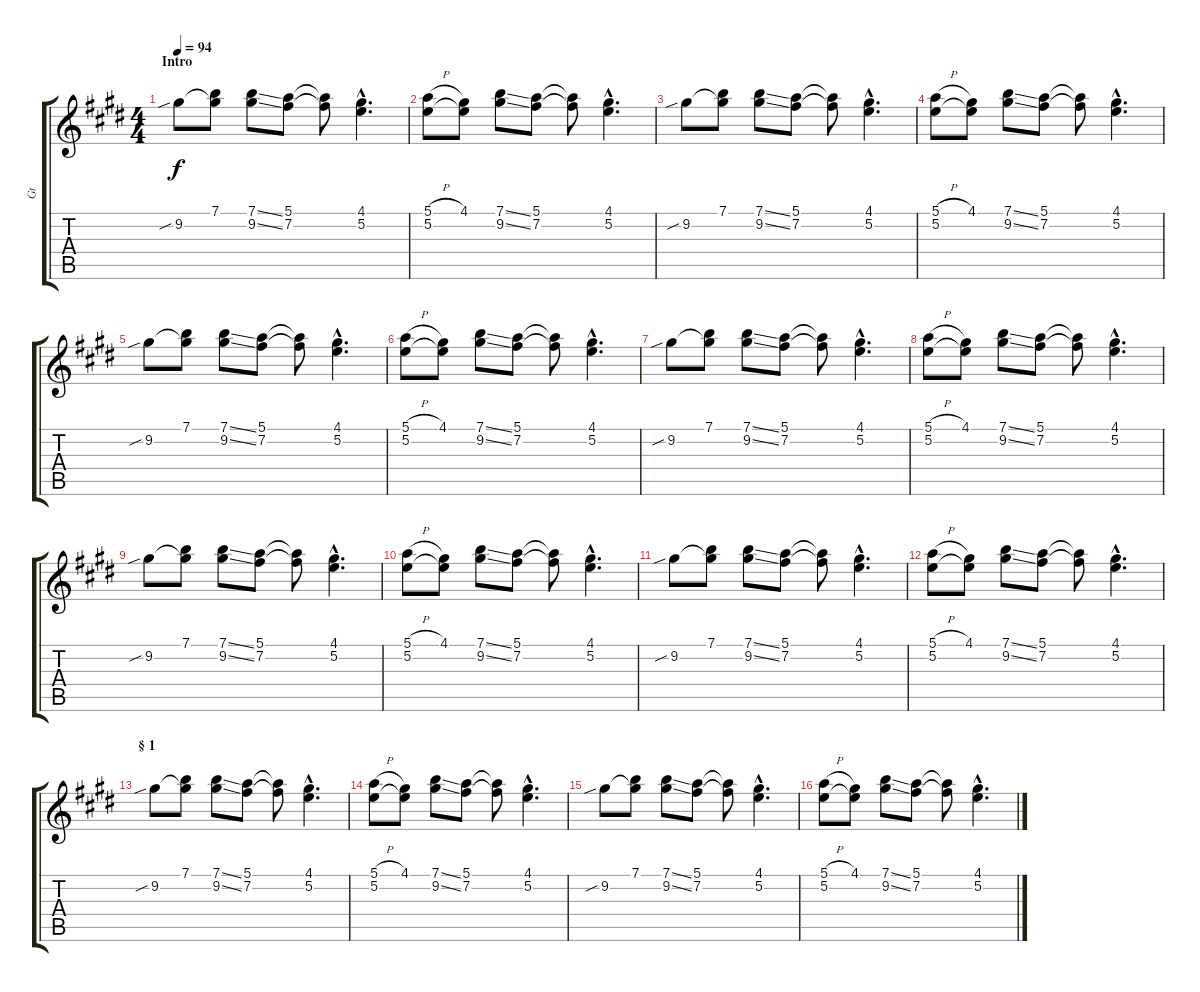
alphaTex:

\track ("Gt" "Gt") {instrument electricguitarjazz}
\staff {score tabs}
\tuning (E4 B3 G3 D3 A2 E2) {hide}
\ts (4 4)
\section ("" "Intro")
\tempo 94
\clef g2
\ks e
9.2{sib}.8{dy f volume 10 instrument electricguitarjazz} (7.1 9.2{t}).8 (7.1{ss} 9.2{ss}).8 (5.1 7.2).8 (5.1{t} 7.2{t}).8 (4.1{hac} 5.2{hac}).4{d} |
(5.1{h} 5.2).8 (4.1 5.2{t}).8 (7.1{ss} 9.2{ss}).8 (5.1 7.2).8 (5.1{t} 7.2{t}).8 (4.1{hac} 5.2{hac}).4{d} |
9.2{sib}.8 (7.1 9.2{t}).8 (7.1{ss} 9.2{ss}).8 (5.1 7.2).8 (5.1{t} 7.2{t}).8 (4.1{hac} 5.2{hac}).4{d} |
(5.1{h} 5.2).8 (4.1 5.2{t}).8 (7.1{ss} 9.2{ss}).8 (5.1 7.2).8 (5.1{t} 7.2{t}).8 (4.1{hac} 5.2{hac}).4{d} |
9.2{sib}.8 (7.1 9.2{t}).8 (7.1{ss} 9.2{ss}).8 (5.1 7.2).8 (5.1{t} 7.2{t}).8 (4.1{hac} 5.2{hac}).4{d} |
(5.1{h} 5.2).8 (4.1 5.2{t}).8 (7.1{ss} 9.2{ss}).8 (5.1 7.2).8 (5.1{t} 7.2{t}).8 (4.1{hac} 5.2{hac}).4{d} |
9.2{sib}.8 (7.1 9.2{t}).8 (7.1{ss} 9.2{ss}).8 (5.1 7.2).8 (5.1{t} 7.2{t}).8 (4.1{hac} 5.2{hac}).4{d} |
(5.1{h} 5.2).8 (4.1 5.2{t}).8 (7.1{ss} 9.2{ss}).8 (5.1 7.2).8 (5.1{t} 7.2{t}).8 (4.1{hac} 5.2{hac}).4{d} |
9.2{sib}.8 (7.1 9.2{t}).8 (7.1{ss} 9.2{ss}).8 (5.1 7.2).8 (5.1{t} 7.2{t}).8 (4.1{hac} 5.2{hac}).4{d} |
(5.1{h} 5.2).8 (4.1 5.2{t}).8 (7.1{ss} 9.2{ss}).8 (5.1 7.2).8 (5.1{t} 7.2{t}).8 (4.1{hac} 5.2{hac}).4{d} |
9.2{sib}.8 (7.1 9.2{t}).8 (7.1{ss} 9.2{ss}).8 (5.1 7.2).8 (5.1{t} 7.2{t}).8 (4.1{hac} 5.2{hac}).4{d} |
(5.1{h} 5.2).8 (4.1 5.2{t}).8 (7.1{ss} 9.2{ss}).8 (5.1 7.2).8 (5.1{t} 7.2{t}).8 (4.1{hac} 5.2{hac}).4{d} |
\section ("" "§ 1")
9.2{sib}.8 (7.1 9.2{t}).8 (7.1{ss} 9.2{ss}).8 (5.1 7.2).8 (5.1{t} 7.2{t}).8 (4.1{hac} 5.2{hac}).4{d} |
(5.1{h} 5.2).8 (4.1 5.2{t}).8 (7.1{ss} 9.2{ss}).8 (5.1 7.2).8 (5.1{t} 7.2{t}).8 (4.1{hac} 5.2{hac}).4{d} |
9.2{sib}.8 (7.1 9.2{t}).8 (7.1{ss} 9.2{ss}).8 (5.1 7.2).8 (5.1{t} 7.2{t}).8 (4.1{hac} 5.2{hac}).4{d} |
(5.1{h} 5.2).8 (4.1 5.2{t}).8 (7.1{ss} 9.2{ss}).8 (5.1 7.2).8 (5.1{t} 7.2{t}).8 (4.1{hac} 5.2{hac}).4{d}
